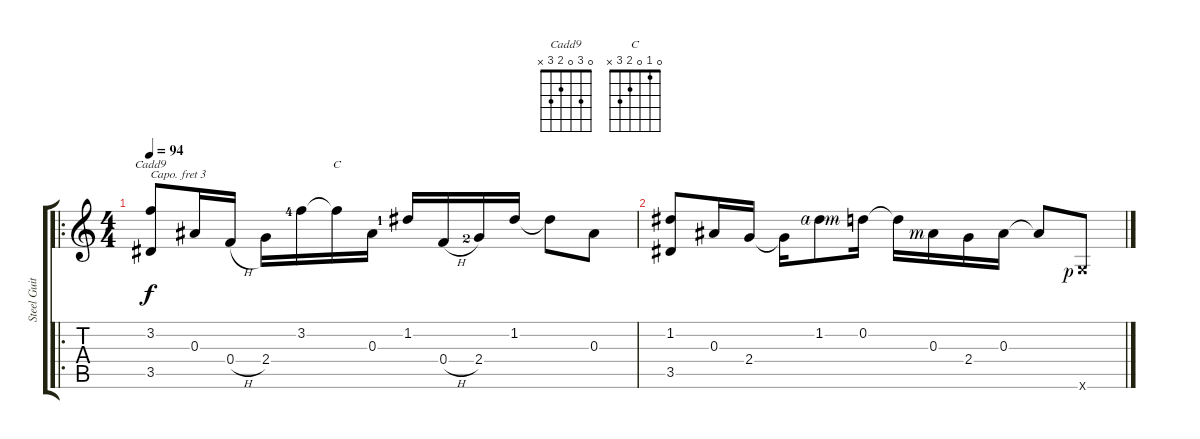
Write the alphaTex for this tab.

\track ("Steel Guitar" "Steel Guit") {instrument acousticguitarsteel}
\staff {score tabs}
\capo 3
\tuning (E4 B3 G3 D3 A2 E2) {hide}
\chord ("Cadd9" 0 3 0 2 3 x)
\chord ("C" 0 1 0 2 3 x)
\ro
\ts (4 4)
\tempo 94
\clef g2
\ks c
(3.2 3.5).8{ch "Cadd9" dy f instrument acousticguitarsteel} 0.3.16 0.4{h}.16 2.4.16 3.2{lf 5}.16 3.2{t}.16{ch "C"} 0.3.16 1.2{lf 2}.16 0.4{h}.16 2.4{lf 3}.16 1.2.16 1.2{t}.8 0.3.8 |
(1.2 3.5).8 0.3.16 2.4.16 2.4{t}.16 1.2{rf 4}.8 0.2{rf 3}.16 0.2{t}.16 0.3{rf 3}.16 2.4.16 0.3.16 0.3{t}.8 0.6{x rf 1}.8
